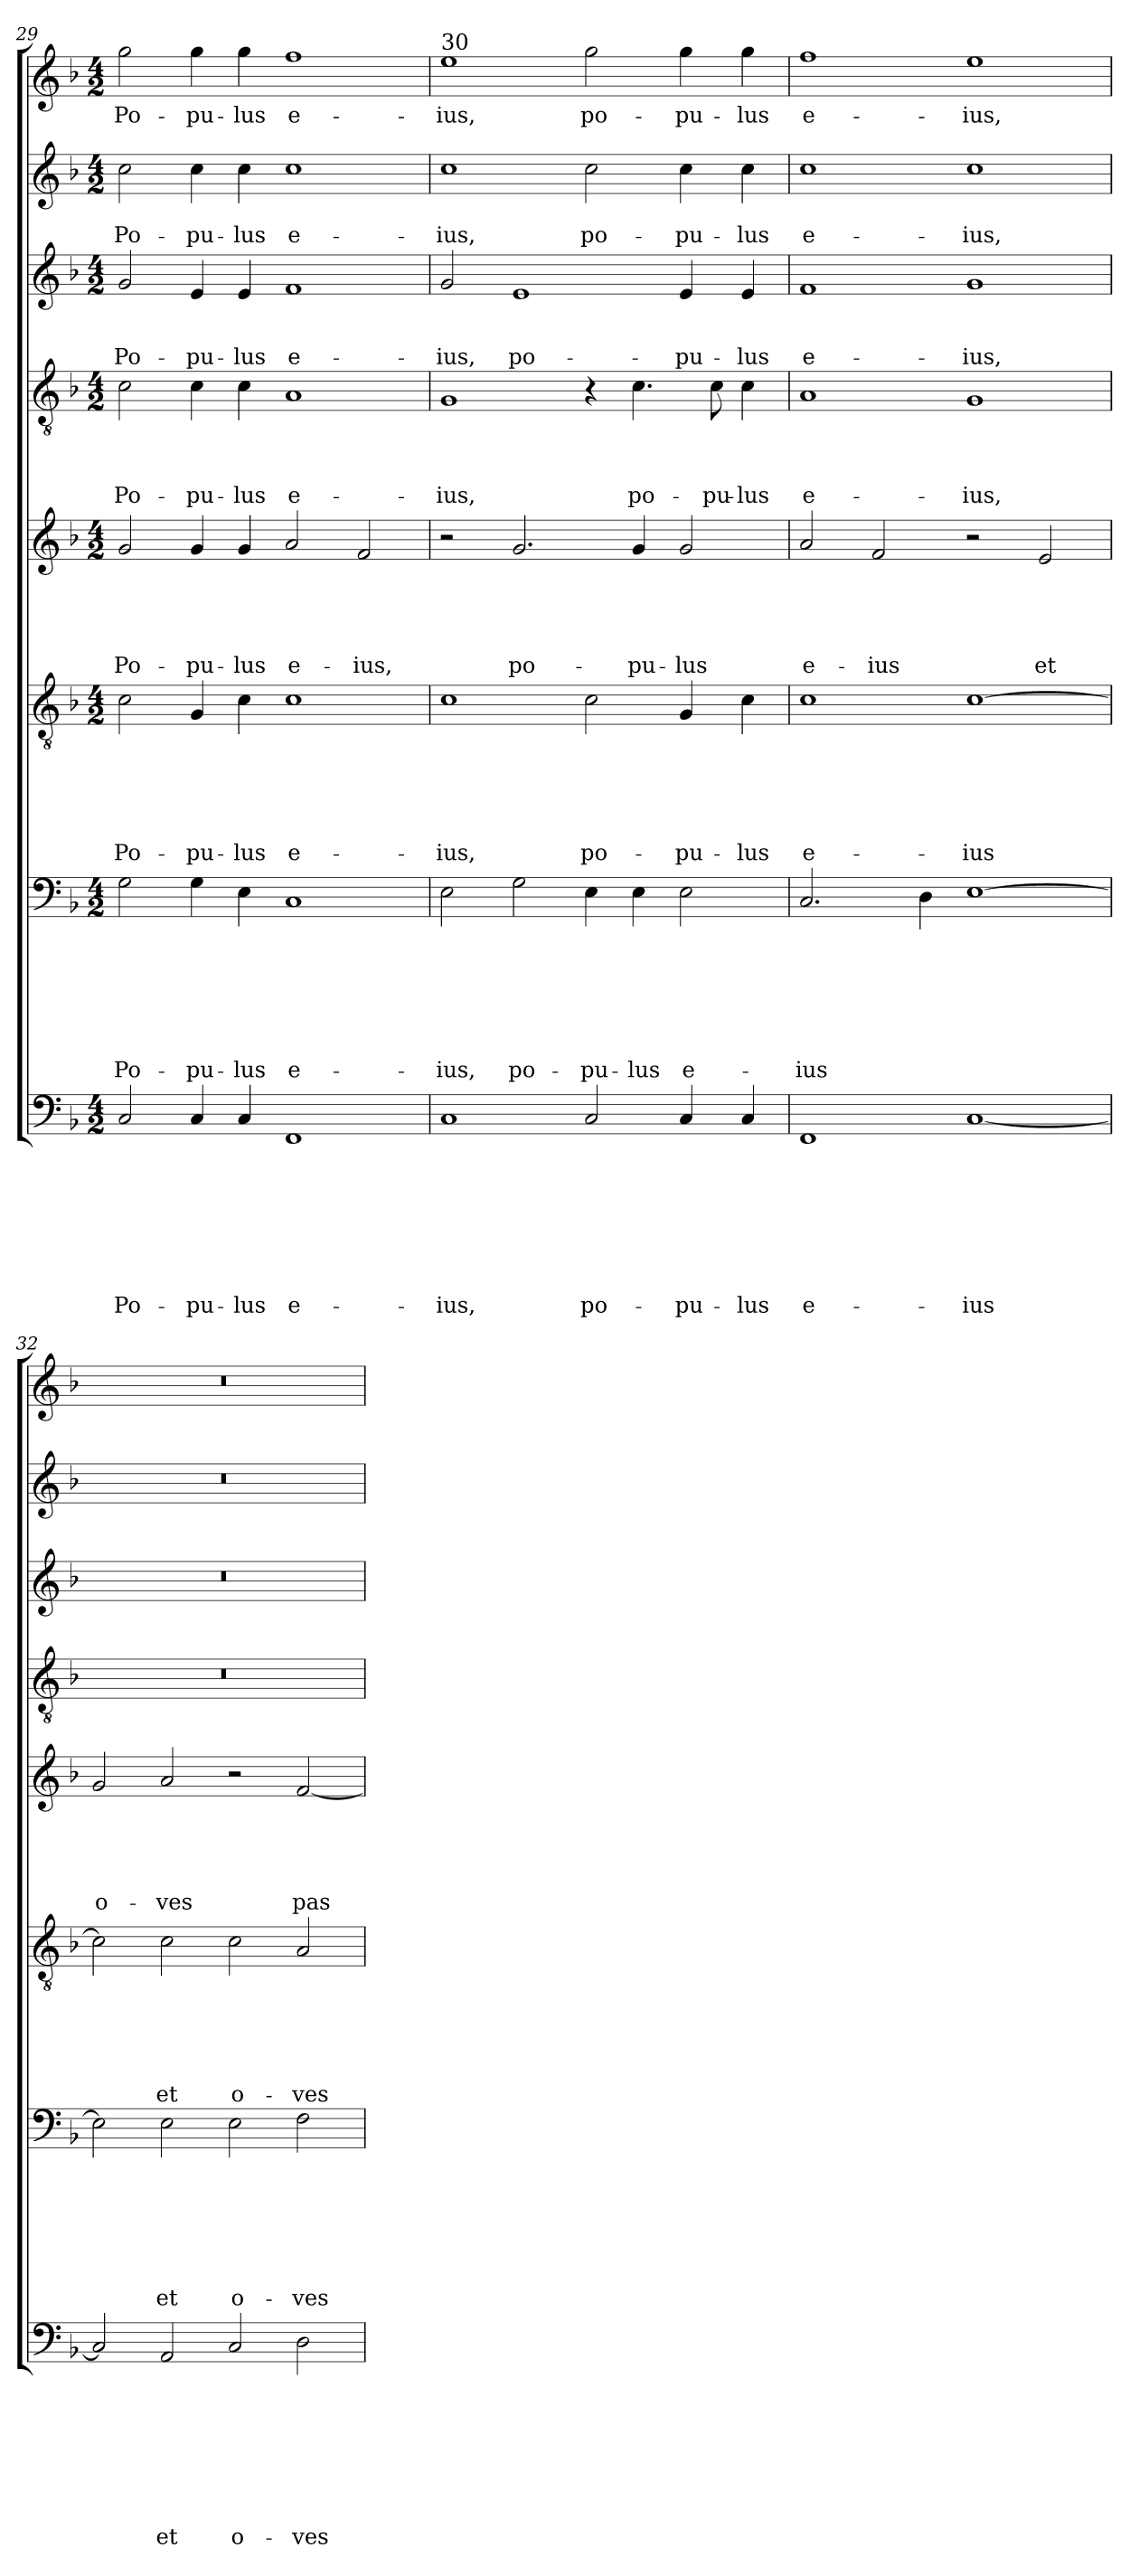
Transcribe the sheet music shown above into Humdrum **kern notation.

**kern	**text	**text	**text	**text	**text	**text	**text	**text	**kern	**text	**text	**text	**text	**text	**text	**text	**kern	**text	**text	**text	**text	**text	**text	**kern	**text	**text	**text	**text	**text	**kern	**text	**text	**text	**text	**kern	**text	**text	**text	**kern	**text	**text	**kern	**text
*part8	*part8	*part8	*part8	*part8	*part8	*part8	*part8	*part8	*part7	*part7	*part7	*part7	*part7	*part7	*part7	*part7	*part6	*part6	*part6	*part6	*part6	*part6	*part6	*part5	*part5	*part5	*part5	*part5	*part5	*part4	*part4	*part4	*part4	*part4	*part3	*part3	*part3	*part3	*part2	*part2	*part2	*part1	*part1
*staff8	*staff8	*staff8	*staff8	*staff8	*staff8	*staff8	*staff8	*staff8	*staff7	*staff7	*staff7	*staff7	*staff7	*staff7	*staff7	*staff7	*staff6	*staff6	*staff6	*staff6	*staff6	*staff6	*staff6	*staff5	*staff5	*staff5	*staff5	*staff5	*staff5	*staff4	*staff4	*staff4	*staff4	*staff4	*staff3	*staff3	*staff3	*staff3	*staff2	*staff2	*staff2	*staff1	*staff1
*clefF4	*	*	*	*	*	*	*	*	*clefF4	*	*	*	*	*	*	*	*clefGv2	*	*	*	*	*	*	*clefG2	*	*	*	*	*	*clefGv2	*	*	*	*	*clefG2	*	*	*	*clefG2	*	*	*clefG2	*
*k[b-]	*	*	*	*	*	*	*	*	*k[b-]	*	*	*	*	*	*	*	*k[b-]	*	*	*	*	*	*	*k[b-]	*	*	*	*	*	*k[b-]	*	*	*	*	*k[b-]	*	*	*	*k[b-]	*	*	*k[b-]	*
*F:	*	*	*	*	*	*	*	*	*F:	*	*	*	*	*	*	*	*F:	*	*	*	*	*	*	*F:	*	*	*	*	*	*F:	*	*	*	*	*F:	*	*	*	*F:	*	*	*F:	*
*M4/2	*	*	*	*	*	*	*	*	*M4/2	*	*	*	*	*	*	*	*M4/2	*	*	*	*	*	*	*M4/2	*	*	*	*	*	*M4/2	*	*	*	*	*M4/2	*	*	*	*M4/2	*	*	*M4/2	*
=29	=29	=29	=29	=29	=29	=29	=29	=29	=29	=29	=29	=29	=29	=29	=29	=29	=29	=29	=29	=29	=29	=29	=29	=29	=29	=29	=29	=29	=29	=29	=29	=29	=29	=29	=29	=29	=29	=29	=29	=29	=29	=29	=29
!	!	!	!	!	!	!	!	!LO:LY:b	!	!	!	!	!	!	!	!LO:LY:b	!	!	!	!	!	!	!LO:LY:b	!	!	!	!	!	!LO:LY:b	!	!	!	!	!LO:LY:b	!	!	!	!LO:LY:b	!	!	!LO:LY:b	!	!LO:LY:b
2C/	.	.	.	.	.	.	.	Po-	2G\	.	.	.	.	.	.	Po-	2c\	.	.	.	.	.	Po-	2g/	.	.	.	.	Po-	2c\	.	.	.	Po-	2g/	.	.	Po-	2cc\	.	Po-	2gg\	Po-
!	!	!	!	!	!	!	!	!LO:LY:b	!	!	!	!	!	!	!	!LO:LY:b	!	!	!	!	!	!	!LO:LY:b	!	!	!	!	!	!LO:LY:b	!	!	!	!	!LO:LY:b	!	!	!	!LO:LY:b	!	!	!LO:LY:b	!	!LO:LY:b
4C/	.	.	.	.	.	.	.	-pu-	4G\	.	.	.	.	.	.	-pu-	4G/	.	.	.	.	.	-pu-	4g/	.	.	.	.	-pu-	4c\	.	.	.	-pu-	4e/	.	.	-pu-	4cc\	.	-pu-	4gg\	-pu-
!	!	!	!	!	!	!	!	!LO:LY:b	!	!	!	!	!	!	!	!LO:LY:b	!	!	!	!	!	!	!LO:LY:b	!	!	!	!	!	!LO:LY:b	!	!	!	!	!LO:LY:b	!	!	!	!LO:LY:b	!	!	!LO:LY:b	!	!LO:LY:b
4C/	.	.	.	.	.	.	.	-lus	4E\	.	.	.	.	.	.	-lus	4c\	.	.	.	.	.	-lus	4g/	.	.	.	.	-lus	4c\	.	.	.	-lus	4e/	.	.	-lus	4cc\	.	-lus	4gg\	-lus
!	!	!	!	!	!	!	!	!LO:LY:b	!	!	!	!	!	!	!	!LO:LY:b	!	!	!	!	!	!	!LO:LY:b	!	!	!	!	!	!LO:LY:b	!	!	!	!	!LO:LY:b	!	!	!	!LO:LY:b	!	!	!LO:LY:b	!	!LO:LY:b
1FF	.	.	.	.	.	.	.	e-	1C	.	.	.	.	.	.	e-	1c	.	.	.	.	.	e-	2a/	.	.	.	.	e-	1A	.	.	.	e-	1f	.	.	e-	1cc	.	e-	1ff	e-
!	!	!	!	!	!	!	!	!	!	!	!	!	!	!	!	!	!	!	!	!	!	!	!	!	!	!	!	!	!LO:LY:b	!	!	!	!	!	!	!	!	!	!	!	!	!	!
.	.	.	.	.	.	.	.	.	.	.	.	.	.	.	.	.	.	.	.	.	.	.	.	2f/	.	.	.	.	-ius,	.	.	.	.	.	.	.	.	.	.	.	.	.	.
=30	=30	=30	=30	=30	=30	=30	=30	=30	=30	=30	=30	=30	=30	=30	=30	=30	=30	=30	=30	=30	=30	=30	=30	=30	=30	=30	=30	=30	=30	=30	=30	=30	=30	=30	=30	=30	=30	=30	=30	=30	=30	=30	=30
!	!	!	!	!	!	!	!	!	!	!	!	!	!	!	!	!	!	!	!	!	!	!	!	!	!	!	!	!	!	!	!	!	!	!	!	!	!	!	!	!	!	!LO:TX:a:t=30	!
!	!	!	!	!	!	!	!	!LO:LY:b	!	!	!	!	!	!	!	!LO:LY:b	!	!	!	!	!	!	!LO:LY:b	!	!	!	!	!	!	!	!	!	!	!LO:LY:b	!	!	!	!LO:LY:b	!	!	!LO:LY:b	!	!LO:LY:b
1C	.	.	.	.	.	.	.	-ius,	2E\	.	.	.	.	.	.	-ius,	1c	.	.	.	.	.	-ius,	2r	.	.	.	.	.	1G	.	.	.	-ius,	2g/	.	.	-ius,	1cc	.	-ius,	1ee	-ius,
!	!	!	!	!	!	!	!	!	!	!	!	!	!	!	!	!LO:LY:b	!	!	!	!	!	!	!	!	!	!	!	!	!LO:LY:b	!	!	!	!	!	!	!	!	!LO:LY:b	!	!	!	!	!
.	.	.	.	.	.	.	.	.	2G\	.	.	.	.	.	.	po-	.	.	.	.	.	.	.	2.g/	.	.	.	.	po-	.	.	.	.	.	1e	.	.	po-	.	.	.	.	.
!	!	!	!	!	!	!	!	!LO:LY:b	!	!	!	!	!	!	!	!LO:LY:b	!	!	!	!	!	!	!LO:LY:b	!	!	!	!	!	!	!	!	!	!	!	!	!	!	!	!	!	!LO:LY:b	!	!LO:LY:b
2C/	.	.	.	.	.	.	.	po-	4E\	.	.	.	.	.	.	-pu-	2c\	.	.	.	.	.	po-	.	.	.	.	.	.	4r	.	.	.	.	.	.	.	.	2cc\	.	po-	2gg\	po-
!	!	!	!	!	!	!	!	!	!	!	!	!	!	!	!	!LO:LY:b	!	!	!	!	!	!	!	!	!	!	!	!	!LO:LY:b	!	!	!	!	!LO:LY:b	!	!	!	!	!	!	!	!	!
.	.	.	.	.	.	.	.	.	4E\	.	.	.	.	.	.	-lus	.	.	.	.	.	.	.	4g/	.	.	.	.	-pu-	4.c\	.	.	.	po-	.	.	.	.	.	.	.	.	.
!	!	!	!	!	!	!	!	!LO:LY:b	!	!	!	!	!	!	!	!LO:LY:b	!	!	!	!	!	!	!LO:LY:b	!	!	!	!	!	!LO:LY:b	!	!	!	!	!	!	!	!	!LO:LY:b	!	!	!LO:LY:b	!	!LO:LY:b
4C/	.	.	.	.	.	.	.	-pu-	2E\	.	.	.	.	.	.	e-	4G/	.	.	.	.	.	-pu-	2g/	.	.	.	.	-lus	.	.	.	.	.	4e/	.	.	-pu-	4cc\	.	-pu-	4gg\	-pu-
!	!	!	!	!	!	!	!	!	!	!	!	!	!	!	!	!	!	!	!	!	!	!	!	!	!	!	!	!	!	!	!	!	!	!LO:LY:b	!	!	!	!	!	!	!	!	!
.	.	.	.	.	.	.	.	.	.	.	.	.	.	.	.	.	.	.	.	.	.	.	.	.	.	.	.	.	.	8c\	.	.	.	-pu-	.	.	.	.	.	.	.	.	.
!	!	!	!	!	!	!	!	!LO:LY:b	!	!	!	!	!	!	!	!	!	!	!	!	!	!	!LO:LY:b	!	!	!	!	!	!	!	!	!	!	!LO:LY:b	!	!	!	!LO:LY:b	!	!	!LO:LY:b	!	!LO:LY:b
4C/	.	.	.	.	.	.	.	-lus	.	.	.	.	.	.	.	.	4c\	.	.	.	.	.	-lus	.	.	.	.	.	.	4c\	.	.	.	-lus	4e/	.	.	-lus	4cc\	.	-lus	4gg\	-lus
=31	=31	=31	=31	=31	=31	=31	=31	=31	=31	=31	=31	=31	=31	=31	=31	=31	=31	=31	=31	=31	=31	=31	=31	=31	=31	=31	=31	=31	=31	=31	=31	=31	=31	=31	=31	=31	=31	=31	=31	=31	=31	=31	=31
!	!	!	!	!	!	!	!	!LO:LY:b	!	!	!	!	!	!	!	!LO:LY:b	!	!	!	!	!	!	!LO:LY:b	!	!	!	!	!	!LO:LY:b	!	!	!	!	!LO:LY:b	!	!	!	!LO:LY:b	!	!	!LO:LY:b	!	!LO:LY:b
1FF	.	.	.	.	.	.	.	e-	2.C/	.	.	.	.	.	.	-ius	1c	.	.	.	.	.	e-	2a/	.	.	.	.	e-	1A	.	.	.	e-	1f	.	.	e-	1cc	.	e-	1ff	e-
!	!	!	!	!	!	!	!	!	!	!	!	!	!	!	!	!	!	!	!	!	!	!	!	!	!	!	!	!	!LO:LY:b	!	!	!	!	!	!	!	!	!	!	!	!	!	!
.	.	.	.	.	.	.	.	.	.	.	.	.	.	.	.	.	.	.	.	.	.	.	.	2f/	.	.	.	.	-ius	.	.	.	.	.	.	.	.	.	.	.	.	.	.
.	.	.	.	.	.	.	.	.	4D\	.	.	.	.	.	.	.	.	.	.	.	.	.	.	.	.	.	.	.	.	.	.	.	.	.	.	.	.	.	.	.	.	.	.
!	!	!	!	!	!	!	!	!LO:LY:b	!	!	!	!	!	!	!	!	!	!	!	!	!	!	!LO:LY:b	!	!	!	!	!	!	!	!	!	!	!LO:LY:b	!	!	!	!LO:LY:b	!	!	!LO:LY:b	!	!LO:LY:b
[1C	.	.	.	.	.	.	.	-ius	[1E	.	.	.	.	.	.	.	[1c	.	.	.	.	.	-ius	2r	.	.	.	.	.	1G	.	.	.	-ius,	1g	.	.	-ius,	1cc	.	-ius,	1ee	-ius,
!	!	!	!	!	!	!	!	!	!	!	!	!	!	!	!	!	!	!	!	!	!	!	!	!	!	!	!	!	!LO:LY:b	!	!	!	!	!	!	!	!	!	!	!	!	!	!
.	.	.	.	.	.	.	.	.	.	.	.	.	.	.	.	.	.	.	.	.	.	.	.	2e/	.	.	.	.	et	.	.	.	.	.	.	.	.	.	.	.	.	.	.
=32	=32	=32	=32	=32	=32	=32	=32	=32	=32	=32	=32	=32	=32	=32	=32	=32	=32	=32	=32	=32	=32	=32	=32	=32	=32	=32	=32	=32	=32	=32	=32	=32	=32	=32	=32	=32	=32	=32	=32	=32	=32	=32	=32
!	!	!	!	!	!	!	!	!	!	!	!	!	!	!	!	!	!	!	!	!	!	!	!	!	!	!	!	!	!LO:LY:b	!	!	!	!	!	!	!	!	!	!	!	!	!	!
2C/]	.	.	.	.	.	.	.	.	2E\]	.	.	.	.	.	.	.	2c\]	.	.	.	.	.	.	2g/	.	.	.	.	o-	0r	.	.	.	.	0r	.	.	.	0r	.	.	0r	.
!	!	!	!	!	!	!	!	!LO:LY:b	!	!	!	!	!	!	!	!LO:LY:b	!	!	!	!	!	!	!LO:LY:b	!	!	!	!	!	!LO:LY:b	!	!	!	!	!	!	!	!	!	!	!	!	!	!
2AA/	.	.	.	.	.	.	.	et	2E\	.	.	.	.	.	.	et	2c\	.	.	.	.	.	et	2a/	.	.	.	.	-ves	.	.	.	.	.	.	.	.	.	.	.	.	.	.
!	!	!	!	!	!	!	!	!LO:LY:b	!	!	!	!	!	!	!	!LO:LY:b	!	!	!	!	!	!	!LO:LY:b	!	!	!	!	!	!	!	!	!	!	!	!	!	!	!	!	!	!	!	!
2C/	.	.	.	.	.	.	.	o-	2E\	.	.	.	.	.	.	o-	2c\	.	.	.	.	.	o-	2r	.	.	.	.	.	.	.	.	.	.	.	.	.	.	.	.	.	.	.
!	!	!	!	!	!	!	!	!LO:LY:b	!	!	!	!	!	!	!	!LO:LY:b	!	!	!	!	!	!	!LO:LY:b	!	!	!	!	!	!LO:LY:b	!	!	!	!	!	!	!	!	!	!	!	!	!	!
2D\	.	.	.	.	.	.	.	-ves	2F\	.	.	.	.	.	.	-ves	2A/	.	.	.	.	.	-ves	[2f/	.	.	.	.	pas-	.	.	.	.	.	.	.	.	.	.	.	.	.	.
=	=	=	=	=	=	=	=	=	=	=	=	=	=	=	=	=	=	=	=	=	=	=	=	=	=	=	=	=	=	=	=	=	=	=	=	=	=	=	=	=	=	=	=
*-	*-	*-	*-	*-	*-	*-	*-	*-	*-	*-	*-	*-	*-	*-	*-	*-	*-	*-	*-	*-	*-	*-	*-	*-	*-	*-	*-	*-	*-	*-	*-	*-	*-	*-	*-	*-	*-	*-	*-	*-	*-	*-	*-
